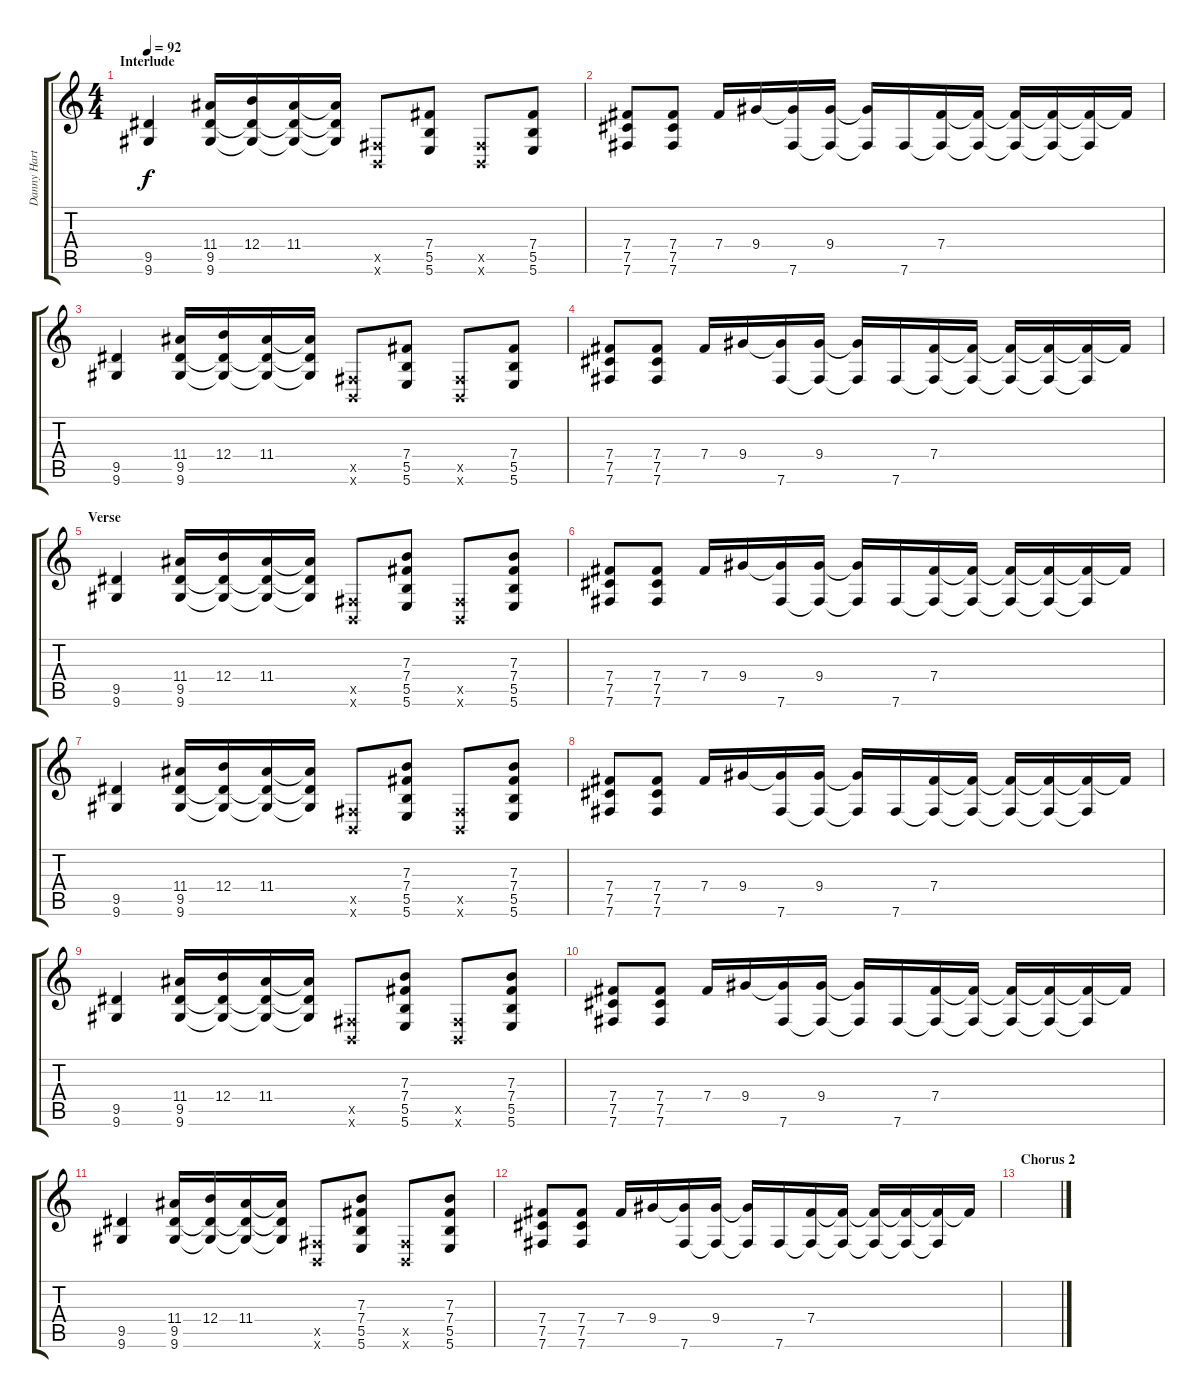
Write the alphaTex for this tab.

\track ("Danny Hartwell (Background Guitar)" "Danny Hart") {instrument overdrivenguitar}
\staff {score tabs}
\tuning (Db4 Ab3 E3 B2 Gb2 B1) {hide}
\ts (4 4)
\section ("" "Interlude")
\tempo 92
\clef g2
\ks c
(9.5 9.6).4{dy f} (11.4 9.5 9.6).16 (12.4 9.5{t} 9.6{t}).16 (11.4 9.5{t} 9.6{t}).16 (11.4{t} 9.5{t} 9.6{t}).16 (0.5{x} 0.6{x}).8 (7.4 5.5 5.6).8 (0.5{x} 0.6{x}).8 (7.4 5.5 5.6).8 |
(7.4 7.5 7.6).8 (7.4 7.5 7.6).8 7.4.16 9.4.16 (9.4{t} 7.6).16 (9.4 7.6{t}).16 (9.4{t} 7.6{t}).16 7.6.16 (7.4 7.6{t}).16 (7.4{t} 7.6{t}).16 (7.4{t} 7.6{t}).16 (7.4{t} 7.6{t}).16 (7.4{t} 7.6{t}).16 7.4{t}.16 |
(9.5 9.6).4 (11.4 9.5 9.6).16 (12.4 9.5{t} 9.6{t}).16 (11.4 9.5{t} 9.6{t}).16 (11.4{t} 9.5{t} 9.6{t}).16 (0.5{x} 0.6{x}).8 (7.4 5.5 5.6).8 (0.5{x} 0.6{x}).8 (7.4 5.5 5.6).8 |
(7.4 7.5 7.6).8 (7.4 7.5 7.6).8 7.4.16 9.4.16 (9.4{t} 7.6).16 (9.4 7.6{t}).16 (9.4{t} 7.6{t}).16 7.6.16 (7.4 7.6{t}).16 (7.4{t} 7.6{t}).16 (7.4{t} 7.6{t}).16 (7.4{t} 7.6{t}).16 (7.4{t} 7.6{t}).16 7.4{t}.16 |
\section ("" "Verse")
(9.5 9.6).4 (11.4 9.5 9.6).16 (12.4 9.5{t} 9.6{t}).16 (11.4 9.5{t} 9.6{t}).16 (11.4{t} 9.5{t} 9.6{t}).16 (0.5{x} 0.6{x}).8 (7.3 7.4 5.5 5.6).8 (0.5{x} 0.6{x}).8 (7.3 7.4 5.5 5.6).8 |
(7.4 7.5 7.6).8 (7.4 7.5 7.6).8 7.4.16 9.4.16 (9.4{t} 7.6).16 (9.4 7.6{t}).16 (9.4{t} 7.6{t}).16 7.6.16 (7.4 7.6{t}).16 (7.4{t} 7.6{t}).16 (7.4{t} 7.6{t}).16 (7.4{t} 7.6{t}).16 (7.4{t} 7.6{t}).16 7.4{t}.16 |
(9.5 9.6).4 (11.4 9.5 9.6).16 (12.4 9.5{t} 9.6{t}).16 (11.4 9.5{t} 9.6{t}).16 (11.4{t} 9.5{t} 9.6{t}).16 (0.5{x} 0.6{x}).8 (7.3 7.4 5.5 5.6).8 (0.5{x} 0.6{x}).8 (7.3 7.4 5.5 5.6).8 |
(7.4 7.5 7.6).8 (7.4 7.5 7.6).8 7.4.16 9.4.16 (9.4{t} 7.6).16 (9.4 7.6{t}).16 (9.4{t} 7.6{t}).16 7.6.16 (7.4 7.6{t}).16 (7.4{t} 7.6{t}).16 (7.4{t} 7.6{t}).16 (7.4{t} 7.6{t}).16 (7.4{t} 7.6{t}).16 7.4{t}.16 |
(9.5 9.6).4 (11.4 9.5 9.6).16 (12.4 9.5{t} 9.6{t}).16 (11.4 9.5{t} 9.6{t}).16 (11.4{t} 9.5{t} 9.6{t}).16 (0.5{x} 0.6{x}).8 (7.3 7.4 5.5 5.6).8 (0.5{x} 0.6{x}).8 (7.3 7.4 5.5 5.6).8 |
(7.4 7.5 7.6).8 (7.4 7.5 7.6).8 7.4.16 9.4.16 (9.4{t} 7.6).16 (9.4 7.6{t}).16 (9.4{t} 7.6{t}).16 7.6.16 (7.4 7.6{t}).16 (7.4{t} 7.6{t}).16 (7.4{t} 7.6{t}).16 (7.4{t} 7.6{t}).16 (7.4{t} 7.6{t}).16 7.4{t}.16 |
(9.5 9.6).4 (11.4 9.5 9.6).16 (12.4 9.5{t} 9.6{t}).16 (11.4 9.5{t} 9.6{t}).16 (11.4{t} 9.5{t} 9.6{t}).16 (0.5{x} 0.6{x}).8 (7.3 7.4 5.5 5.6).8 (0.5{x} 0.6{x}).8 (7.3 7.4 5.5 5.6).8 |
(7.4 7.5 7.6).8 (7.4 7.5 7.6).8 7.4.16 9.4.16 (9.4{t} 7.6).16 (9.4 7.6{t}).16 (9.4{t} 7.6{t}).16 7.6.16 (7.4 7.6{t}).16 (7.4{t} 7.6{t}).16 (7.4{t} 7.6{t}).16 (7.4{t} 7.6{t}).16 (7.4{t} 7.6{t}).16 7.4{t}.16 |
\section ("" "Chorus 2")
